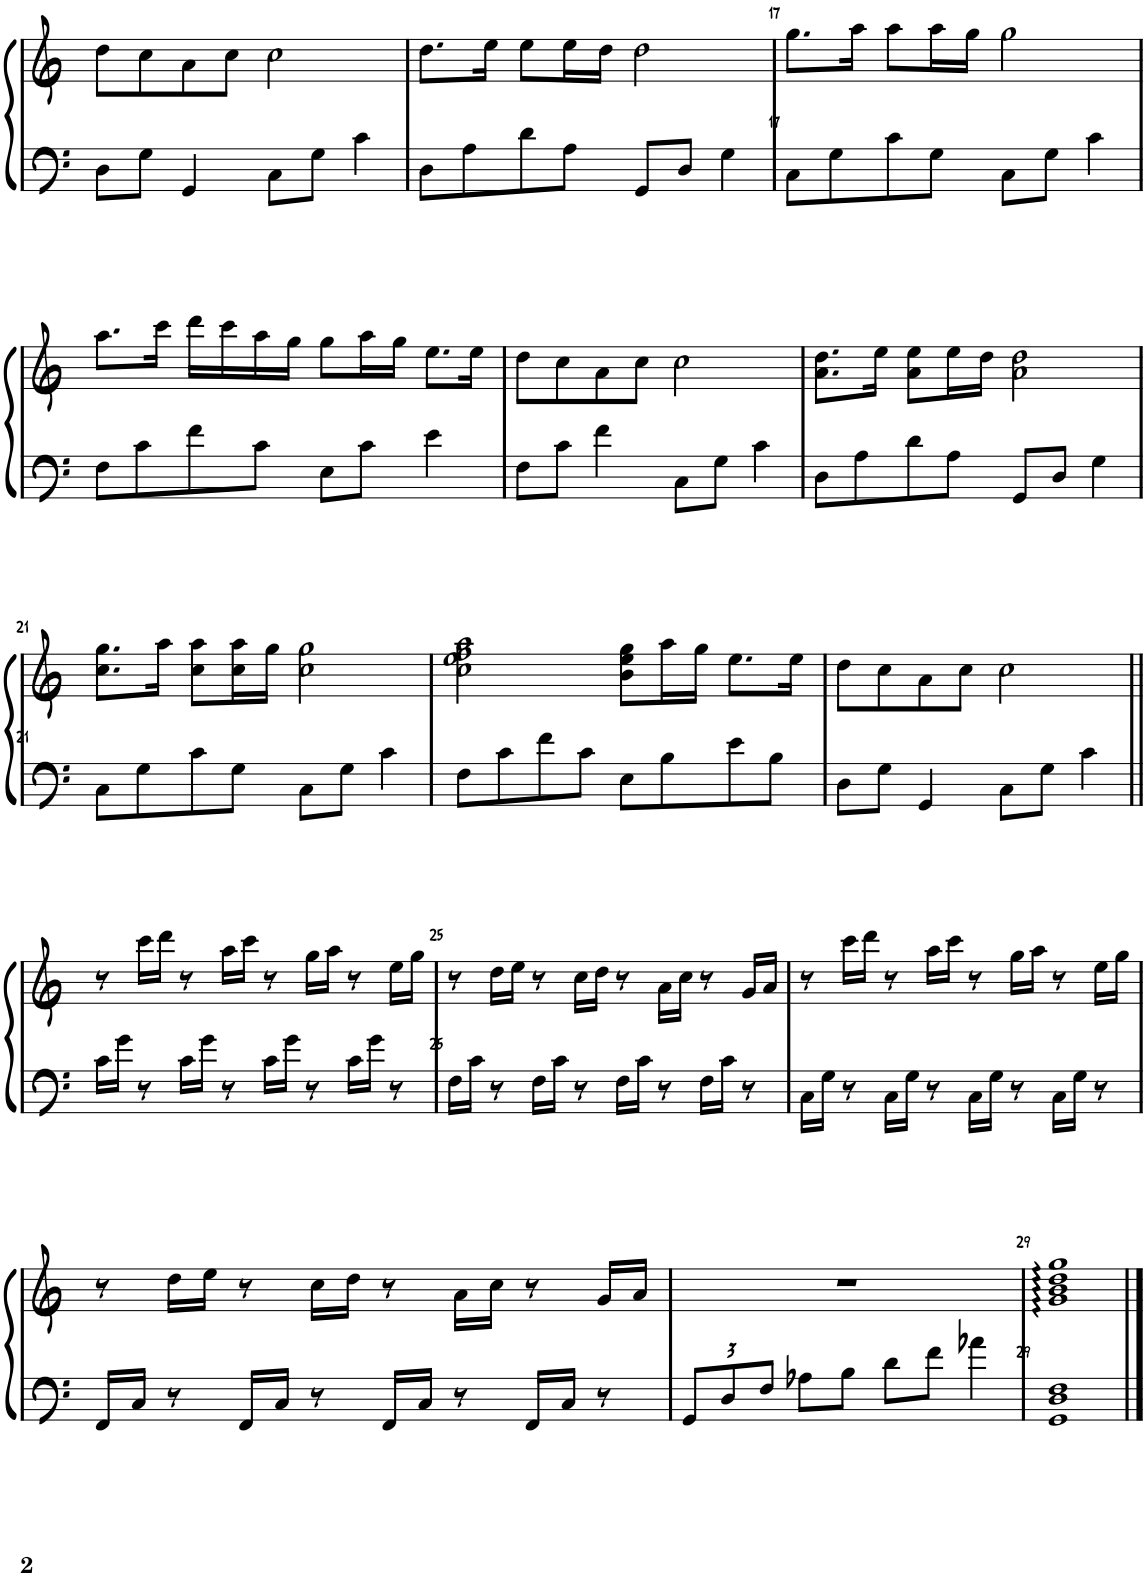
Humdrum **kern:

**kern	**kern
*part1	*part1
*staff2	*staff1
*I"钢琴	*
!!LO:PB:g=z
*clefF4	*clefG2
*k[]	*k[]
*M4/4	*M4/4
=15	=15
8D\L	8dd\L
8G\J	8cc\
4GG/	8a\
.	8cc\J
8C\L	2cc\
8G\J	.
4c\	.
=16	=16
8D\L	8.dd\L
8A\	.
.	16ee\Jk
8d\	8ee\L
8A\J	16ee\L
.	16dd\JJ
8GG/L	2dd\
8D/J	.
4G\	.
=17	=17
8C\L	8.gg\L
8G\	.
.	16aa\Jk
8c\	8aa\L
8G\J	16aa\L
.	16gg\JJ
8C\L	2gg\
8G\J	.
4c\	.
!!LO:LB:g=z
=18	=18
8F\L	8.aa\L
8c\	.
.	16ccc\Jk
8f\	16ddd\LL
.	16ccc\
8c\J	16aa\
.	16gg\JJ
8E\L	8gg\L
8c\J	16aa\L
.	16gg\JJ
4e\	8.ee\L
.	16ee\Jk
=19	=19
8F\L	8dd\L
8c\J	8cc\
4f\	8a\
.	8cc\J
8C\L	2cc\
8G\J	.
4c\	.
=20	=20
8D\L	8.a\ 8.dd\L
8A\	.
.	16ee\Jk
8d\	8a\ 8ee\L
8A\J	16ee\L
.	16dd\JJ
8GG/L	2a\ 2dd\
8D/J	.
4G\	.
!!LO:LB:g=z
=21	=21
8C\L	8.cc\ 8.gg\L
8G\	.
.	16aa\Jk
8c\	8cc\ 8aa\L
8G\J	16cc\ 16aa\L
.	16gg\JJ
8C\L	2cc\ 2gg\
8G\J	.
4c\	.
=22	=22
8F\L	2cc\ 2ee\ 2ff\ 2aa\
8c\	.
8f\	.
8c\J	.
8E\L	8b\ 8ee\ 8gg\L
8B\	16aa\L
.	16gg\JJ
8e\	8.ee\L
8B\J	.
.	16ee\Jk
=23	=23
8D\L	8dd\L
8G\J	8cc\
4GG/	8a\
.	8cc\J
8C\L	2cc\
8G\J	.
4c\	.
!!LO:LB:g=z
=24||	=24||
16c\LL	8r
16g\JJ	.
8r	16ccc\LL
.	16ddd\JJ
16c\LL	8r
16g\JJ	.
8r	16aa\LL
.	16ccc\JJ
16c\LL	8r
16g\JJ	.
8r	16gg\LL
.	16aa\JJ
16c\LL	8r
16g\JJ	.
8r	16ee\LL
.	16gg\JJ
=25	=25
16F\LL	8r
16c\JJ	.
8r	16dd\LL
.	16ee\JJ
16F\LL	8r
16c\JJ	.
8r	16cc\LL
.	16dd\JJ
16F\LL	8r
16c\JJ	.
8r	16a\LL
.	16cc\JJ
16F\LL	8r
16c\JJ	.
8r	16g/LL
.	16a/JJ
=26	=26
16C\LL	8r
16G\JJ	.
8r	16ccc\LL
.	16ddd\JJ
16C\LL	8r
16G\JJ	.
8r	16aa\LL
.	16ccc\JJ
16C\LL	8r
16G\JJ	.
8r	16gg\LL
.	16aa\JJ
16C\LL	8r
16G\JJ	.
8r	16ee\LL
.	16gg\JJ
!!LO:LB:g=z
=27	=27
16FF/LL	8r
16C/JJ	.
8r	16dd\LL
.	16ee\JJ
16FF/LL	8r
16C/JJ	.
8r	16cc\LL
.	16dd\JJ
16FF/LL	8r
16C/JJ	.
8r	16a\LL
.	16cc\JJ
16FF/LL	8r
16C/JJ	.
8r	16g/LL
.	16a/JJ
=28	=28
*Xbrackettup	*
12GG/L	1r
12D/	.
12F/J	.
8A-X\L	.
8B\J	.
8d\L	.
8f\J	.
4a-X\	.
=29	=29
1GG 1D 1F	1g 1b 1dd 1gg
==	==
*-	*-
